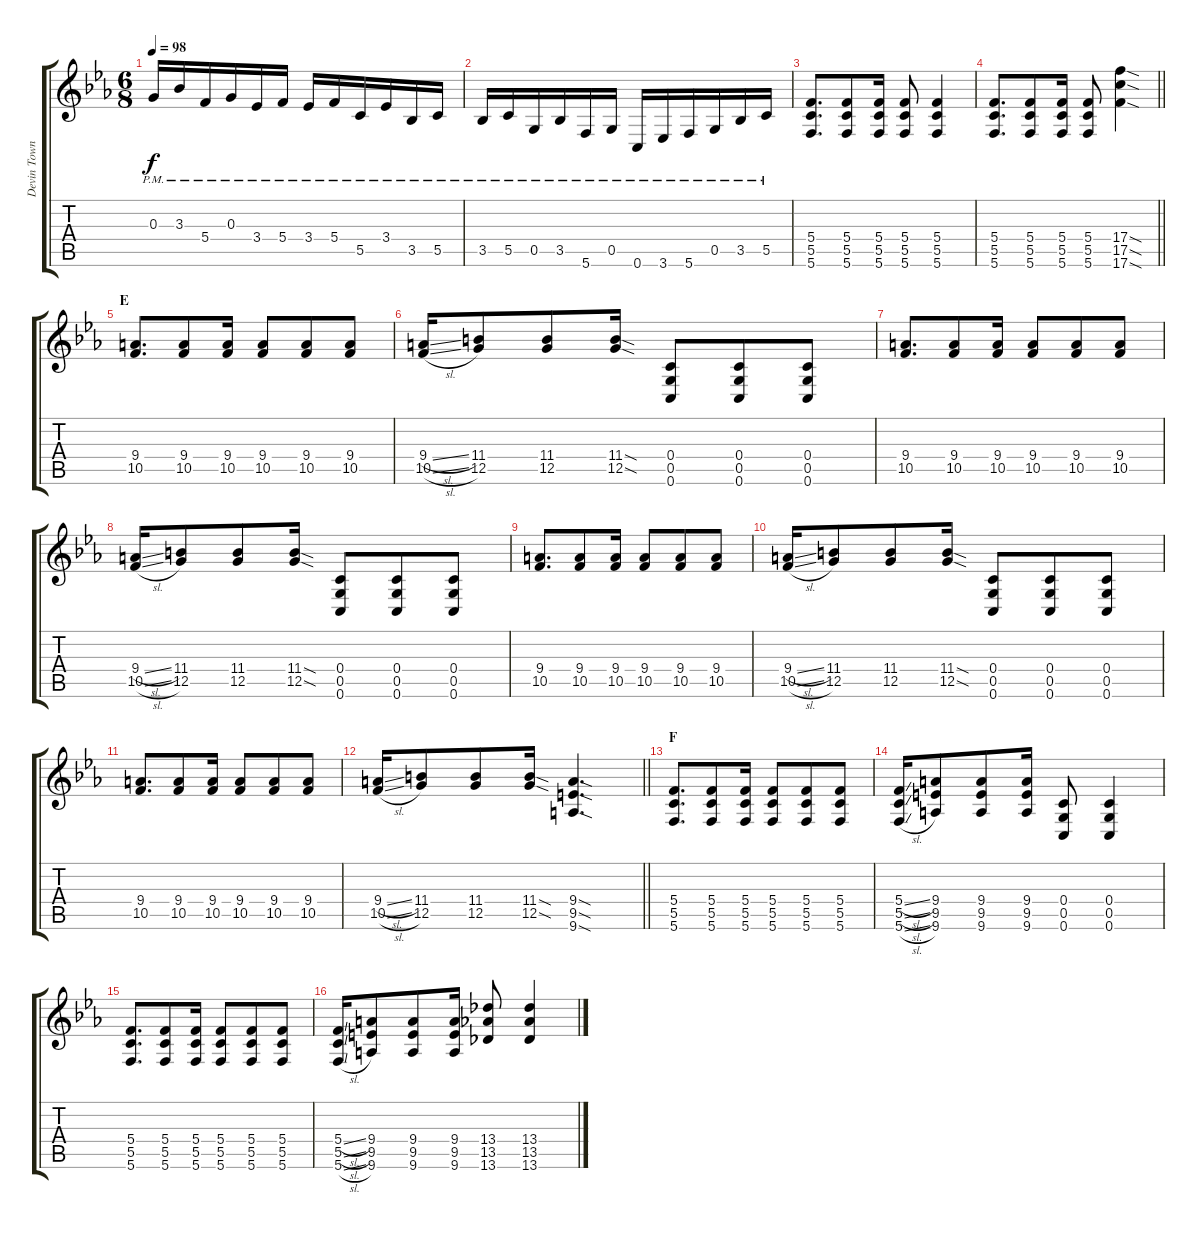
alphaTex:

\track ("Devin Townsend" "Devin Town") {instrument distortionguitar}
\staff {score tabs}
\tuning (E4 C4 G3 C3 G2 C2) {hide}
\ts (6 8)
\tempo 98
\clef g2
\ks eb
0.3{pm}.16{dy f} 3.3{pm}.16 5.4{pm}.16 0.3{pm}.16 3.4{pm}.16 5.4{pm}.16 3.4{pm}.16 5.4{pm}.16 5.5{pm}.16 3.4{pm}.16 3.5{pm}.16 5.5{pm}.16 |
3.5{pm}.16 5.5{pm}.16 0.5{pm}.16 3.5{pm}.16 5.6{pm}.16 0.5{pm}.16 0.6{pm}.16 3.6{pm}.16 5.6{pm}.16 0.5{pm}.16 3.5{pm}.16 5.5{pm}.16 |
(5.4 5.5 5.6).8{d} (5.4 5.5 5.6).8 (5.4 5.5 5.6).16 (5.4 5.5 5.6).8 (5.4 5.5 5.6).4 |
\barLineRight lightlight
(5.4 5.5 5.6).8{d} (5.4 5.5 5.6).8 (5.4 5.5 5.6).16 (5.4 5.5 5.6).8 (17.4{sod} 17.5{sod} 17.6{sod}).4 |
\section ("" "E")
(9.4 10.5).8{d} (9.4 10.5).8 (9.4 10.5).16 (9.4 10.5).8 (9.4 10.5).8 (9.4 10.5).8 |
(9.4{sl} 10.5{sl}).16 (11.4 12.5).8 (11.4 12.5).8 (11.4{sod} 12.5{sod}).16 (0.4 0.5 0.6).8 (0.4 0.5 0.6).8 (0.4 0.5 0.6).8 |
(9.4 10.5).8{d} (9.4 10.5).8 (9.4 10.5).16 (9.4 10.5).8 (9.4 10.5).8 (9.4 10.5).8 |
(9.4{sl} 10.5{sl}).16 (11.4 12.5).8 (11.4 12.5).8 (11.4{sod} 12.5{sod}).16 (0.4 0.5 0.6).8 (0.4 0.5 0.6).8 (0.4 0.5 0.6).8 |
(9.4 10.5).8{d} (9.4 10.5).8 (9.4 10.5).16 (9.4 10.5).8 (9.4 10.5).8 (9.4 10.5).8 |
(9.4{sl} 10.5{sl}).16 (11.4 12.5).8 (11.4 12.5).8 (11.4{sod} 12.5{sod}).16 (0.4 0.5 0.6).8 (0.4 0.5 0.6).8 (0.4 0.5 0.6).8 |
(9.4 10.5).8{d} (9.4 10.5).8 (9.4 10.5).16 (9.4 10.5).8 (9.4 10.5).8 (9.4 10.5).8 |
\barLineRight lightlight
(9.4{sl} 10.5{sl}).16 (11.4 12.5).8 (11.4 12.5).8 (11.4{sod} 12.5{sod}).16 (9.4{sod} 9.5{sod} 9.6{sod}).4{d} |
\section ("" "F")
(5.4 5.5 5.6).8{d} (5.4 5.5 5.6).8 (5.4 5.5 5.6).16 (5.4 5.5 5.6).8 (5.4 5.5 5.6).8 (5.4 5.5 5.6).8 |
(5.4{sl} 5.5{sl} 5.6{sl}).16 (9.4 9.5 9.6).8 (9.4 9.5 9.6).8 (9.4 9.5 9.6).16 (0.4 0.5 0.6).8 (0.4 0.5 0.6).4 |
(5.4 5.5 5.6).8{d} (5.4 5.5 5.6).8 (5.4 5.5 5.6).16 (5.4 5.5 5.6).8 (5.4 5.5 5.6).8 (5.4 5.5 5.6).8 |
(5.4{sl} 5.5{sl} 5.6{sl}).16 (9.4 9.5 9.6).8 (9.4 9.5 9.6).8 (9.4 9.5 9.6).16 (13.4 13.5 13.6).8 (13.4 13.5 13.6).4
